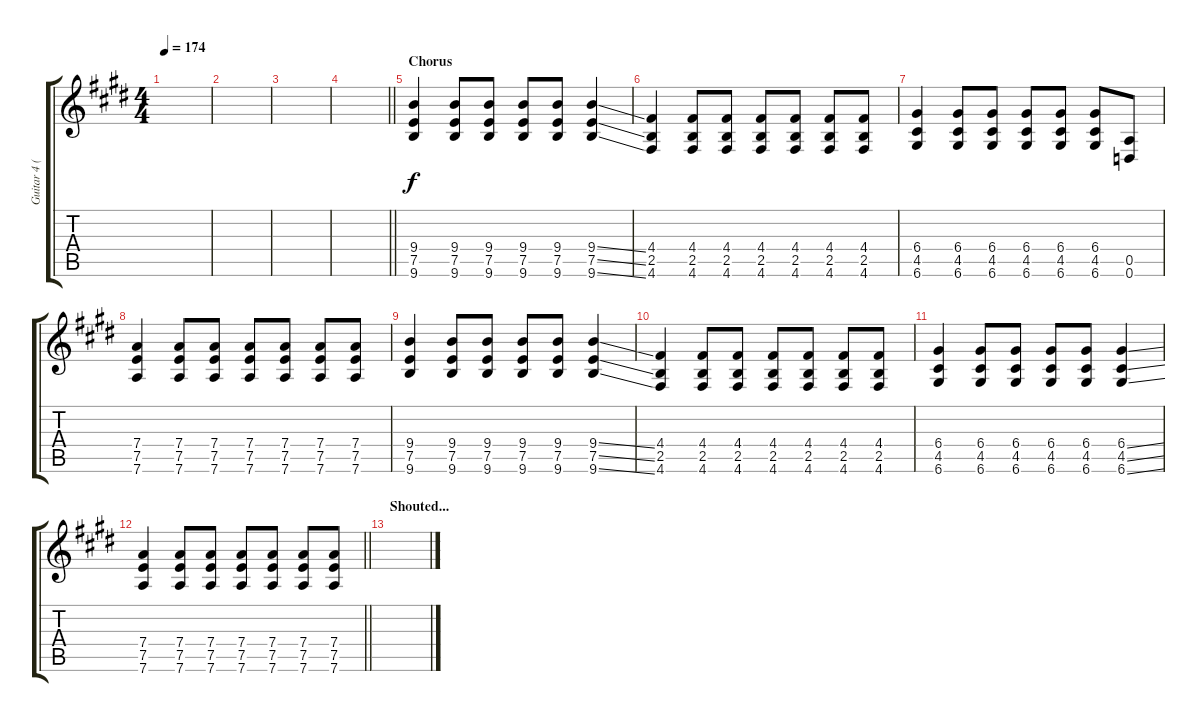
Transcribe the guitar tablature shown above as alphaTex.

\track ("Guitar 4 (Drop D)" "Guitar 4 (") {instrument electricguitarclean}
\staff {score tabs}
\tuning (E4 B3 G3 D3 A2 D2) {hide}
\ts (4 4)
\tempo 174
\clef g2
\ks e
|
|
|
\barLineRight lightlight
|
\section ("" "Chorus")
(9.4 7.5 9.6).4 (9.4 7.5 9.6).8 (9.4 7.5 9.6).8 (9.4 7.5 9.6).8 (9.4 7.5 9.6).8 (9.4{ss} 7.5{ss} 9.6{ss}).4 |
(4.4 2.5 4.6).4 (4.4 2.5 4.6).8 (4.4 2.5 4.6).8 (4.4 2.5 4.6).8 (4.4 2.5 4.6).8 (4.4 2.5 4.6).8 (4.4 2.5 4.6).8 |
(6.4 4.5 6.6).4 (6.4 4.5 6.6).8 (6.4 4.5 6.6).8 (6.4 4.5 6.6).8 (6.4 4.5 6.6).8 (6.4 4.5 6.6).8 (0.5 0.6).8 |
(7.4 7.5 7.6).4 (7.4 7.5 7.6).8 (7.4 7.5 7.6).8 (7.4 7.5 7.6).8 (7.4 7.5 7.6).8 (7.4 7.5 7.6).8 (7.4 7.5 7.6).8 |
(9.4 7.5 9.6).4 (9.4 7.5 9.6).8 (9.4 7.5 9.6).8 (9.4 7.5 9.6).8 (9.4 7.5 9.6).8 (9.4{ss} 7.5{ss} 9.6{ss}).4 |
(4.4 2.5 4.6).4 (4.4 2.5 4.6).8 (4.4 2.5 4.6).8 (4.4 2.5 4.6).8 (4.4 2.5 4.6).8 (4.4 2.5 4.6).8 (4.4 2.5 4.6).8 |
(6.4 4.5 6.6).4 (6.4 4.5 6.6).8 (6.4 4.5 6.6).8 (6.4 4.5 6.6).8 (6.4 4.5 6.6).8 (6.4{ss} 4.5{ss} 6.6{ss}).4 |
\barLineRight lightlight
(7.4 7.5 7.6).4 (7.4 7.5 7.6).8 (7.4 7.5 7.6).8 (7.4 7.5 7.6).8 (7.4 7.5 7.6).8 (7.4 7.5 7.6).8 (7.4 7.5 7.6).8 |
\section ("" "Shouted...")
